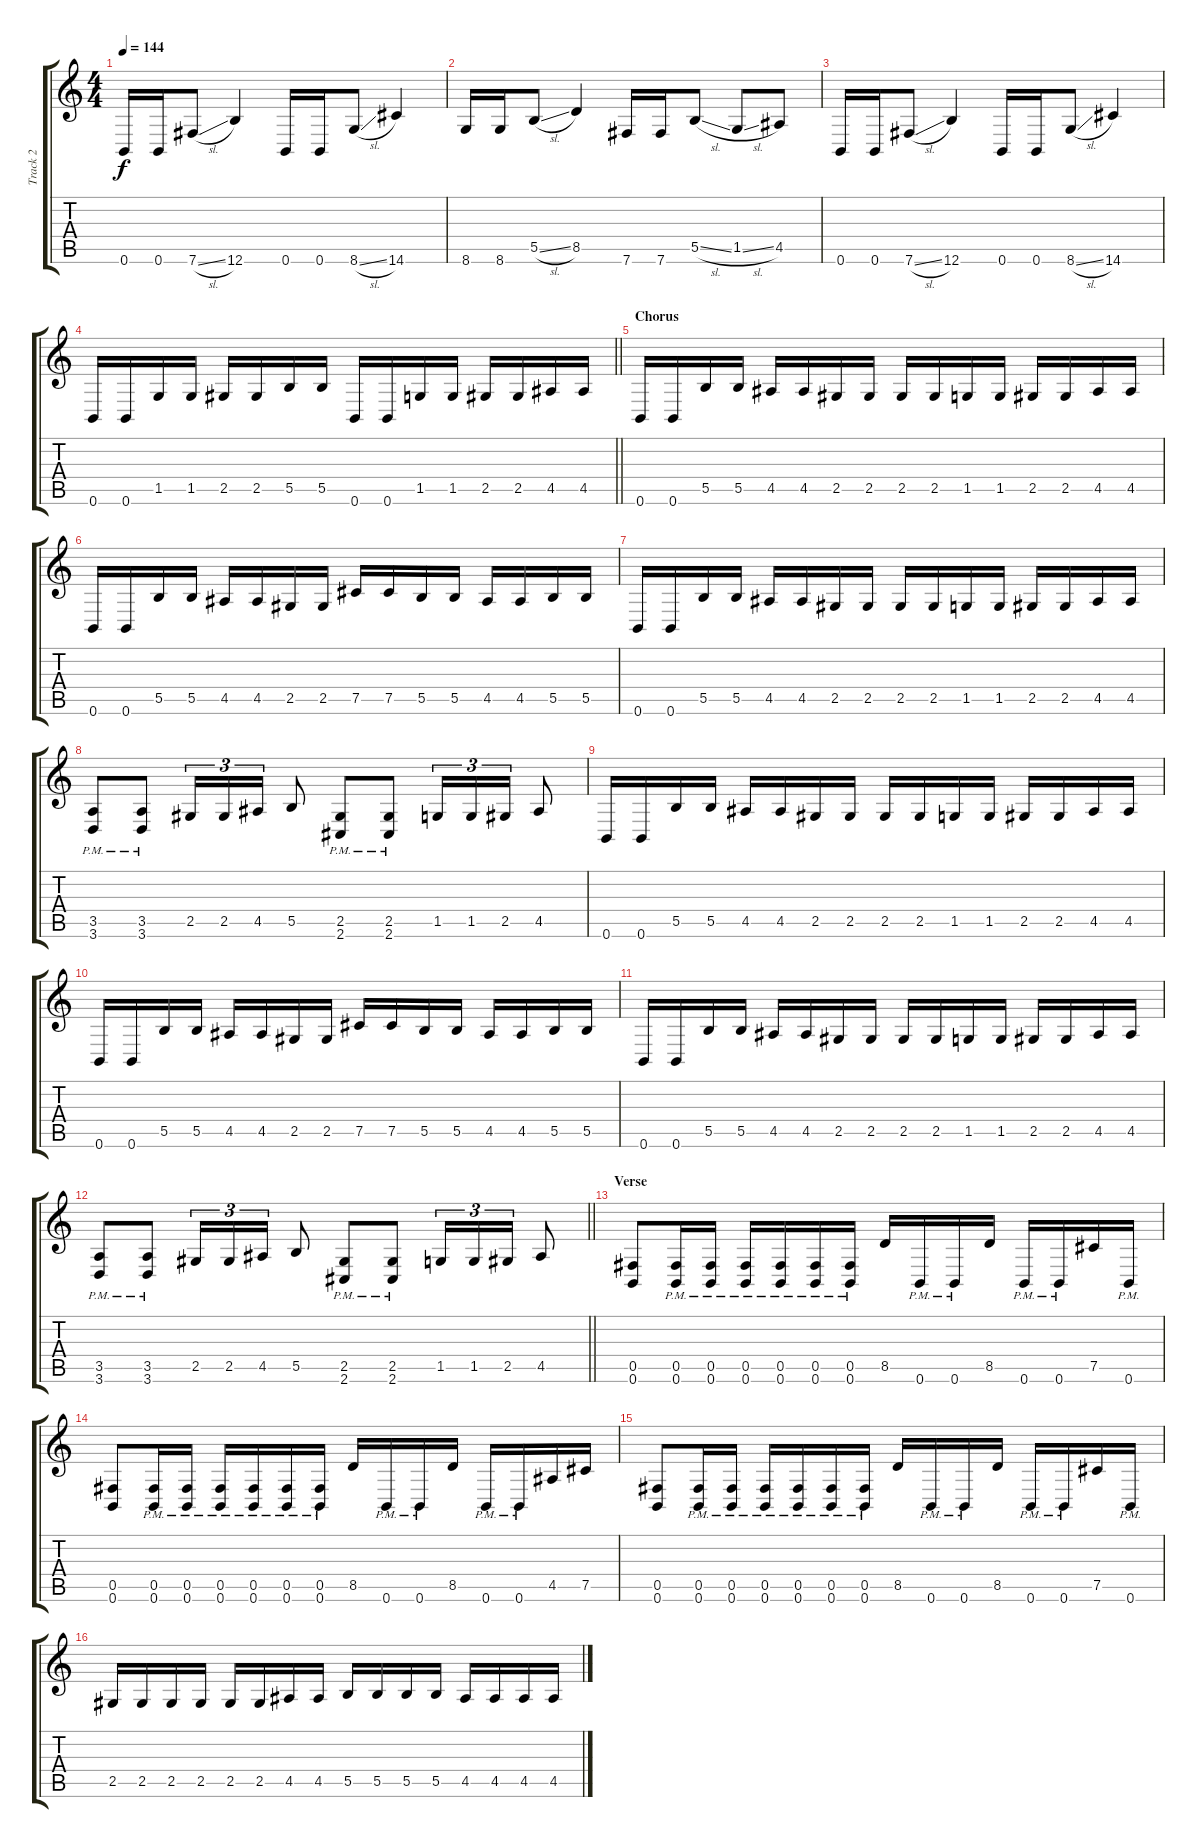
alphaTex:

\track ("Track 2" "Track 2") {instrument distortionguitar}
\staff {score tabs}
\tuning (E4 Ab3 E3 B2 Gb2 B1) {hide}
\ts (4 4)
\tempo 144
\clef g2
\ks c
0.6.16{dy f} 0.6.16 7.6{sl}.8 12.6.4 0.6.16 0.6.16 8.6{sl}.8 14.6.4 |
8.6.16 8.6.16 5.5{sl}.8 8.5.4 7.6.16 7.6.16 5.5{sl}.8 1.5{sl}.8 4.5.8 |
0.6.16 0.6.16 7.6{sl}.8 12.6.4 0.6.16 0.6.16 8.6{sl}.8 14.6.4 |
\barLineRight lightlight
0.6.16 0.6.16 1.5.16 1.5.16 2.5.16 2.5.16 5.5.16 5.5.16 0.6.16 0.6.16 1.5.16 1.5.16 2.5.16 2.5.16 4.5.16 4.5.16 |
\section ("" "Chorus")
0.6.16 0.6.16 5.5.16 5.5.16 4.5.16 4.5.16 2.5.16 2.5.16 2.5.16 2.5.16 1.5.16 1.5.16 2.5.16 2.5.16 4.5.16 4.5.16 |
0.6.16 0.6.16 5.5.16 5.5.16 4.5.16 4.5.16 2.5.16 2.5.16 7.5.16 7.5.16 5.5.16 5.5.16 4.5.16 4.5.16 5.5.16 5.5.16 |
0.6.16 0.6.16 5.5.16 5.5.16 4.5.16 4.5.16 2.5.16 2.5.16 2.5.16 2.5.16 1.5.16 1.5.16 2.5.16 2.5.16 4.5.16 4.5.16 |
(3.5{pm} 3.6{pm}).8 (3.5{pm} 3.6{pm}).8 2.5.16{tu (3 2)} 2.5.16{tu (3 2)} 4.5.16{tu (3 2)} 5.5.8 (2.5{pm} 2.6{pm}).8 (2.5{pm} 2.6).8 1.5.16{tu (3 2)} 1.5.16{tu (3 2)} 2.5.16{tu (3 2)} 4.5.8 |
0.6.16 0.6.16 5.5.16 5.5.16 4.5.16 4.5.16 2.5.16 2.5.16 2.5.16 2.5.16 1.5.16 1.5.16 2.5.16 2.5.16 4.5.16 4.5.16 |
0.6.16 0.6.16 5.5.16 5.5.16 4.5.16 4.5.16 2.5.16 2.5.16 7.5.16 7.5.16 5.5.16 5.5.16 4.5.16 4.5.16 5.5.16 5.5.16 |
0.6.16 0.6.16 5.5.16 5.5.16 4.5.16 4.5.16 2.5.16 2.5.16 2.5.16 2.5.16 1.5.16 1.5.16 2.5.16 2.5.16 4.5.16 4.5.16 |
\barLineRight lightlight
(3.5{pm} 3.6{pm}).8 (3.5{pm} 3.6{pm}).8 2.5.16{tu (3 2)} 2.5.16{tu (3 2)} 4.5.16{tu (3 2)} 5.5.8 (2.5{pm} 2.6{pm}).8 (2.5{pm} 2.6).8 1.5.16{tu (3 2)} 1.5.16{tu (3 2)} 2.5.16{tu (3 2)} 4.5.8 |
\section ("" "Verse")
(0.5 0.6).8 (0.5{pm} 0.6{pm}).16 (0.5{pm} 0.6{pm}).16 (0.5{pm} 0.6{pm}).16 (0.5{pm} 0.6{pm}).16 (0.5{pm} 0.6{pm}).16 (0.5{pm} 0.6{pm}).16 8.5.16 0.6{pm}.16 0.6{pm}.16 8.5.16 0.6{pm}.16 0.6{pm}.16 7.5.16 0.6{pm}.16 |
(0.5 0.6).8 (0.5{pm} 0.6{pm}).16 (0.5{pm} 0.6{pm}).16 (0.5{pm} 0.6{pm}).16 (0.5{pm} 0.6{pm}).16 (0.5{pm} 0.6{pm}).16 (0.5{pm} 0.6{pm}).16 8.5.16 0.6{pm}.16 0.6{pm}.16 8.5.16 0.6{pm}.16 0.6{pm}.16 4.5.16 7.5.16 |
(0.5 0.6).8 (0.5{pm} 0.6{pm}).16 (0.5{pm} 0.6{pm}).16 (0.5{pm} 0.6{pm}).16 (0.5{pm} 0.6{pm}).16 (0.5{pm} 0.6{pm}).16 (0.5{pm} 0.6{pm}).16 8.5.16 0.6{pm}.16 0.6{pm}.16 8.5.16 0.6{pm}.16 0.6{pm}.16 7.5.16 0.6{pm}.16 |
2.5.16 2.5.16 2.5.16 2.5.16 2.5.16 2.5.16 4.5.16 4.5.16 5.5.16 5.5.16 5.5.16 5.5.16 4.5.16 4.5.16 4.5.16 4.5.16
